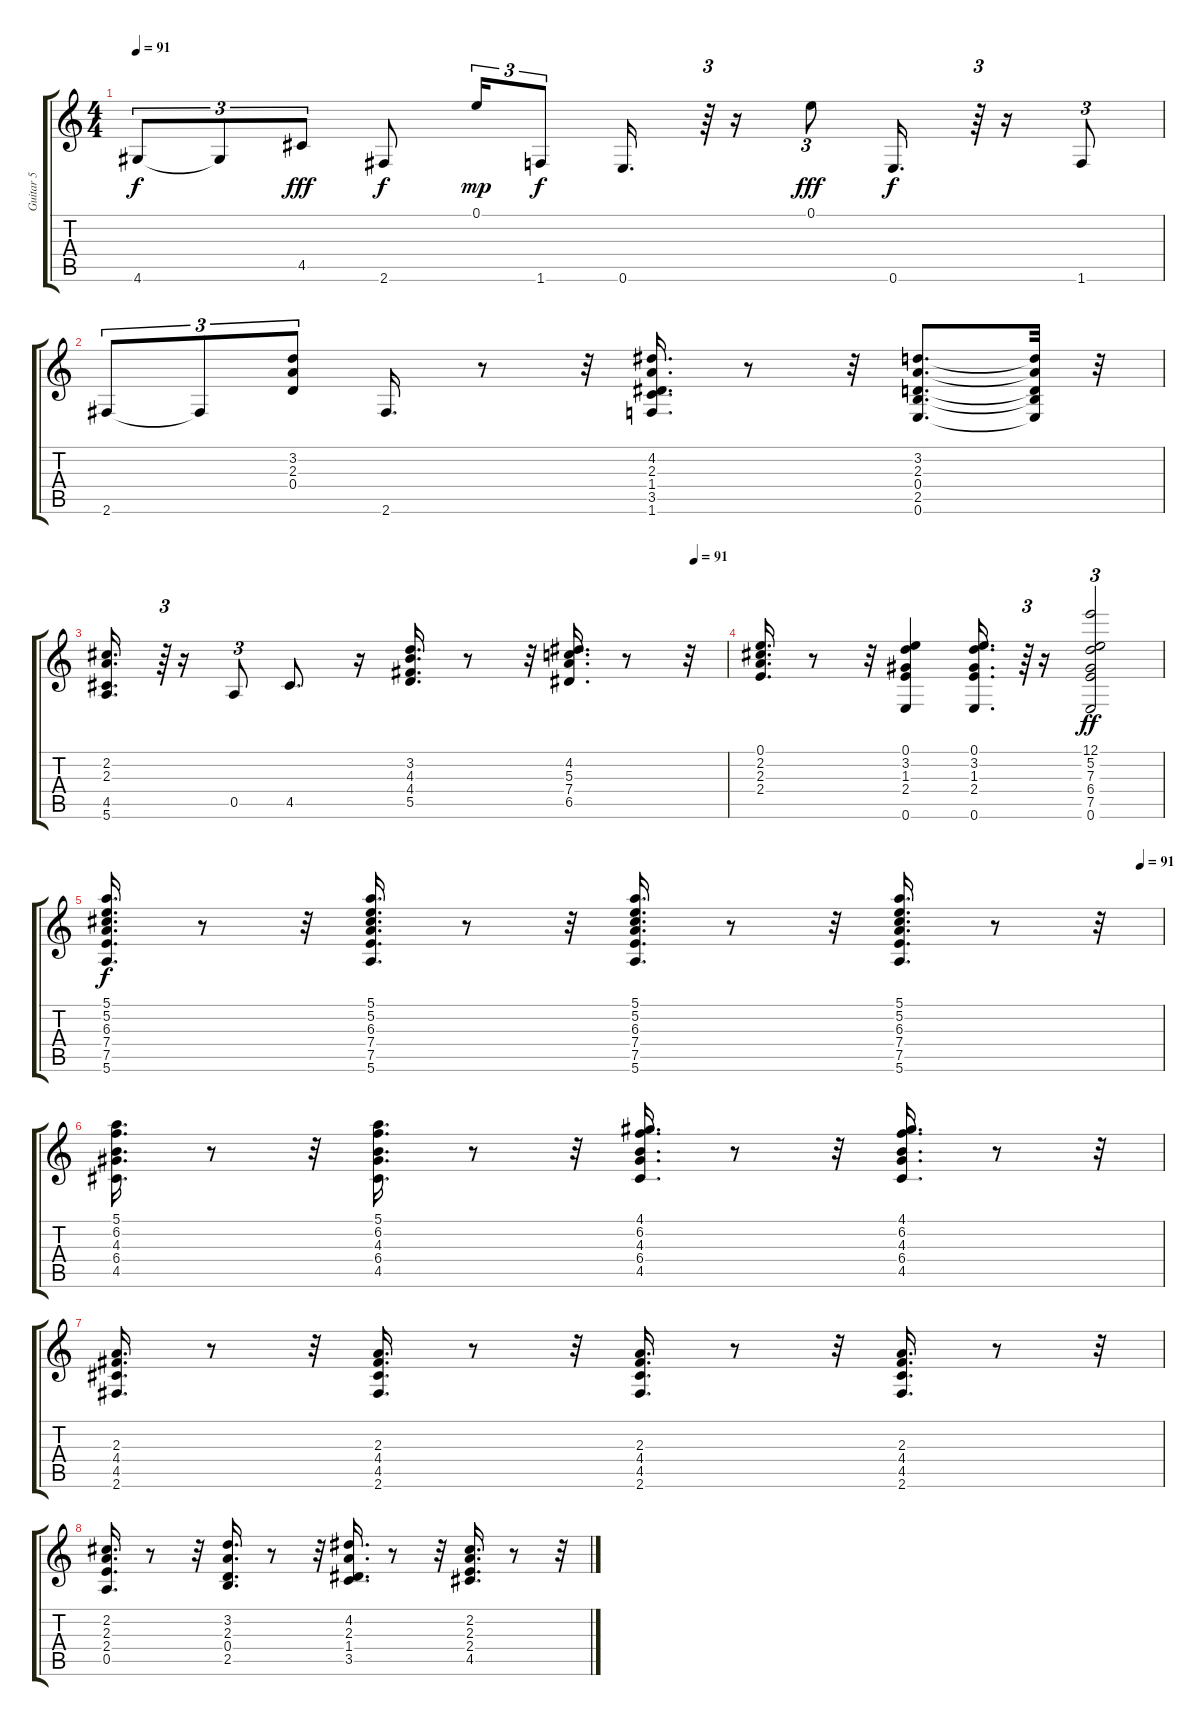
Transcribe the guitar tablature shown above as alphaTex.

\track ("Guitar 5" "Guitar 5") {instrument acousticguitarnylon}
\staff {score tabs}
\tuning (E4 B3 G3 D3 A2 E2) {hide}
\ts (4 4)
\tempo 91
\clef g2
\ks c
4.6.8{tu (3 2) dy f} 4.6{t}.8{tu (3 2)} 4.5.8{tu (3 2) dy fff} 2.6.8{dy f} 0.1.16{tu (3 2) dy mp} 1.6.8{tu (3 2) dy f} 0.6.16{d} r.64{tu (3 2)} r.16 0.1.8{tu (3 2) dy fff} 0.6.16{d dy f} r.64{tu (3 2)} r.16 1.6.8{tu (3 2)} |
2.6.8{tu (3 2)} 2.6{t}.8{tu (3 2)} (3.2 2.3 0.4).8{tu (3 2)} 2.6.16{d} r.8 r.32 (4.2 2.3 1.4 3.5 1.6).16{d} r.8 r.32 (3.2 2.3 0.4 2.5 0.6).8{d} (3.2{t} 2.3{t} 0.4{t} 2.5{t} 0.6{t}).32 r.32 |
\tempo (91 0.9479166666666666)
(2.2 2.3 4.5 5.6).16{d} r.64{tu (3 2)} r.16 0.5.8{tu (3 2)} 4.5.8{d} r.16 (3.2 4.3 4.4 5.5).16{d} r.8 r.32 (4.2 5.3 7.4 6.5).16{d} r.8 r.32 |
(0.1 2.2 2.3 2.4).16{d} r.8 r.32 (0.1 3.2 1.3 2.4 0.6).4 (0.1 3.2 1.3 2.4 0.6).16{d} r.64{tu (3 2)} r.16 (12.1 5.2 7.3 6.4 7.5 0.6).2{tu (3 2) dy ff} |
\tempo (91 0.9791666666666666)
(5.1 5.2 6.3 7.4 7.5 5.6).16{d dy f} r.8 r.32 (5.1 5.2 6.3 7.4 7.5 5.6).16{d} r.8 r.32 (5.1 5.2 6.3 7.4 7.5 5.6).16{d} r.8 r.32 (5.1 5.2 6.3 7.4 7.5 5.6).16{d} r.8 r.32 |
(5.1 6.2 4.3 6.4 4.5).16{d} r.8 r.32 (5.1 6.2 4.3 6.4 4.5).16{d} r.8 r.32 (4.1 6.2 4.3 6.4 4.5).16{d} r.8 r.32 (4.1 6.2 4.3 6.4 4.5).16{d} r.8 r.32 |
(2.3 4.4 4.5 2.6).16{d} r.8 r.32 (2.3 4.4 4.5 2.6).16{d} r.8 r.32 (2.3 4.4 4.5 2.6).16{d} r.8 r.32 (2.3 4.4 4.5 2.6).16{d} r.8 r.32 |
(2.2 2.3 2.4 0.5).16{d} r.8 r.32 (3.2 2.3 0.4 2.5).16{d} r.8 r.32 (4.2 2.3 1.4 3.5).16{d} r.8 r.32 (2.2 2.3 2.4 4.5).16{d} r.8 r.32
